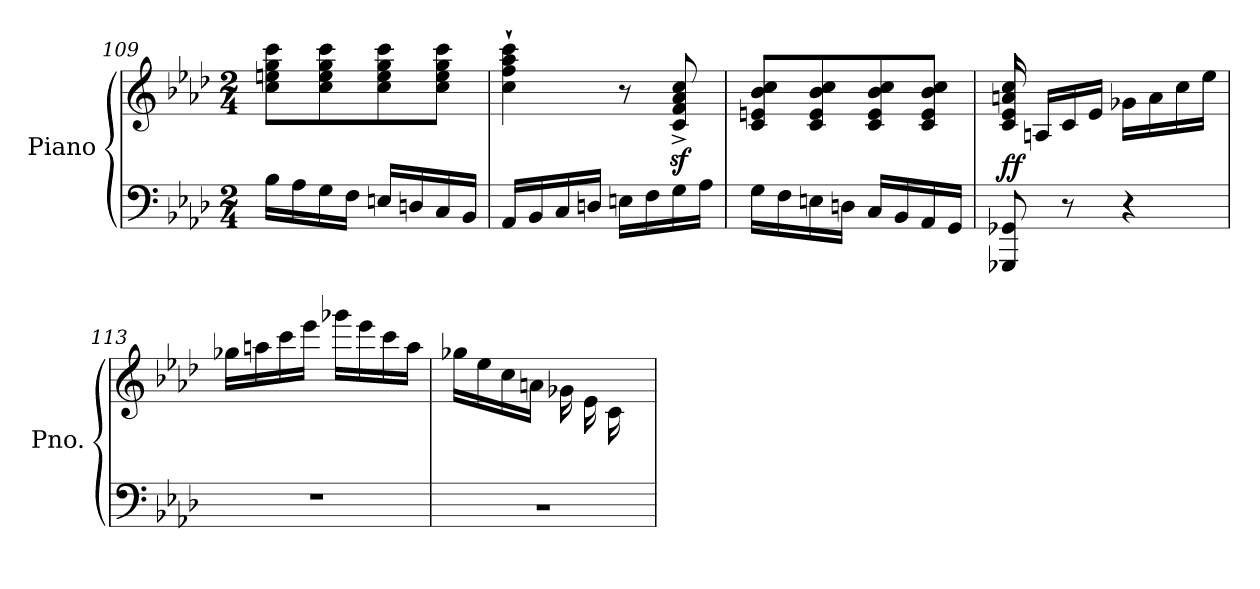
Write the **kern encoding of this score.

**kern	**kern	**dynam
*part1	*part1	*part1
*staff2	*staff1	*staff1/2
*I"Piano	*	*
*I'Pno.	*	*
*clefF4	*clefG2	*
*k[b-e-a-d-]	*k[b-e-a-d-]	*
*M2/4	*M2/4	*
=109	=109	=109
16B-\LL	8cc\ 8een\ 8gg\ 8ccc\L	.
16A-\	.	.
16G\	8cc\ 8ee\ 8gg\ 8ccc\	.
16F\JJ	.	.
16En/LL	8cc\ 8ee\ 8gg\ 8ccc\	.
16Dn/	.	.
16C/	8cc\ 8ee\ 8gg\ 8ccc\J	.
16BB-/JJ	.	.
=110	=110	=110
16AA-/LL	4cc\` 4ff\` 4aa-\` 4ccc\`	.
16BB-/	.	.
16C/	.	.
16Dn/JJ	.	.
16En\LL	8r	.
16F\	.	.
16G\	8c/z<^ 8f/z<^ 8a-/z<^ 8cc/z<^	.
16A-\JJ	.	.
=111	=111	=111
16G\LL	8c/ 8en/ 8b-/ 8cc/L	.
16F\	.	.
16En\	8c/ 8e/ 8b-/ 8cc/	.
16Dn\JJ	.	.
16C/LL	8c/ 8e/ 8b-/ 8cc/	.
16BB-/	.	.
16AA-/	8c/ 8e/ 8b-/ 8cc/J	.
16GG/JJ	.	.
!!LO:LB:g=z
=112	=112	=112
!	!	!LO:DY:b
8GGG-X/ 8GG-X/	16c/ 16e-/ 16an/ 16cc/	ff
.	16An/LL	.
8r	16c/	.
.	16e-/JJ	.
4r	16g-X\LL	.
.	16a\	.
.	16cc\	.
.	16ee-\JJ	.
!!LO:LB:g=z
=113	=113	=113
2r	16gg-X\LL	.
.	16aan\	.
.	16ccc\	.
.	16eee-\JJ	.
.	16ggg-X\LL	.
.	16eee-\	.
.	16ccc\	.
.	16aa\JJ	.
=114	=114	=114
*^	*	*
4..ryy	2r	16gg-X\LL	.
.	.	16ee-\	.
.	.	16cc\	.
.	.	16an\JJ	.
.	.	16g-X\LL	.
.	.	16e-\	.
.	.	16c\	.
16An/JJ	.	16ryy	.
*v	*v	*	*
=	=	=
*-	*-	*-
